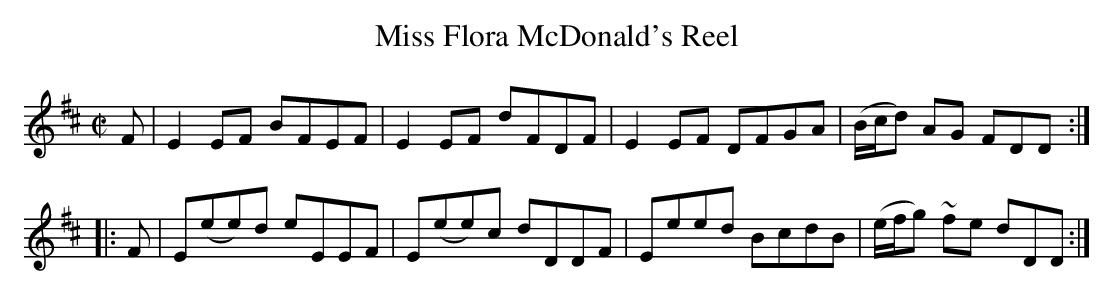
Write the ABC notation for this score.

X:1
T:Miss Flora McDonald's Reel
L:1/4
M:C|
K:D
F/ | EE/F/ B/F/E/F/ | EE/F/ d/F/D/F/ | EE/F/ D/F/G/A/ | (B/4c/4d/) A/G/ F/D/D/ :|
|: F/ | E/(e/e/)d/ e/E/E/F/ | E/(e/e/)c/ d/D/D/F/ | E/e/e/d/ B/c/d/B/ | (e/4f/4g/) ~f/e/ d/D/D/ :|
